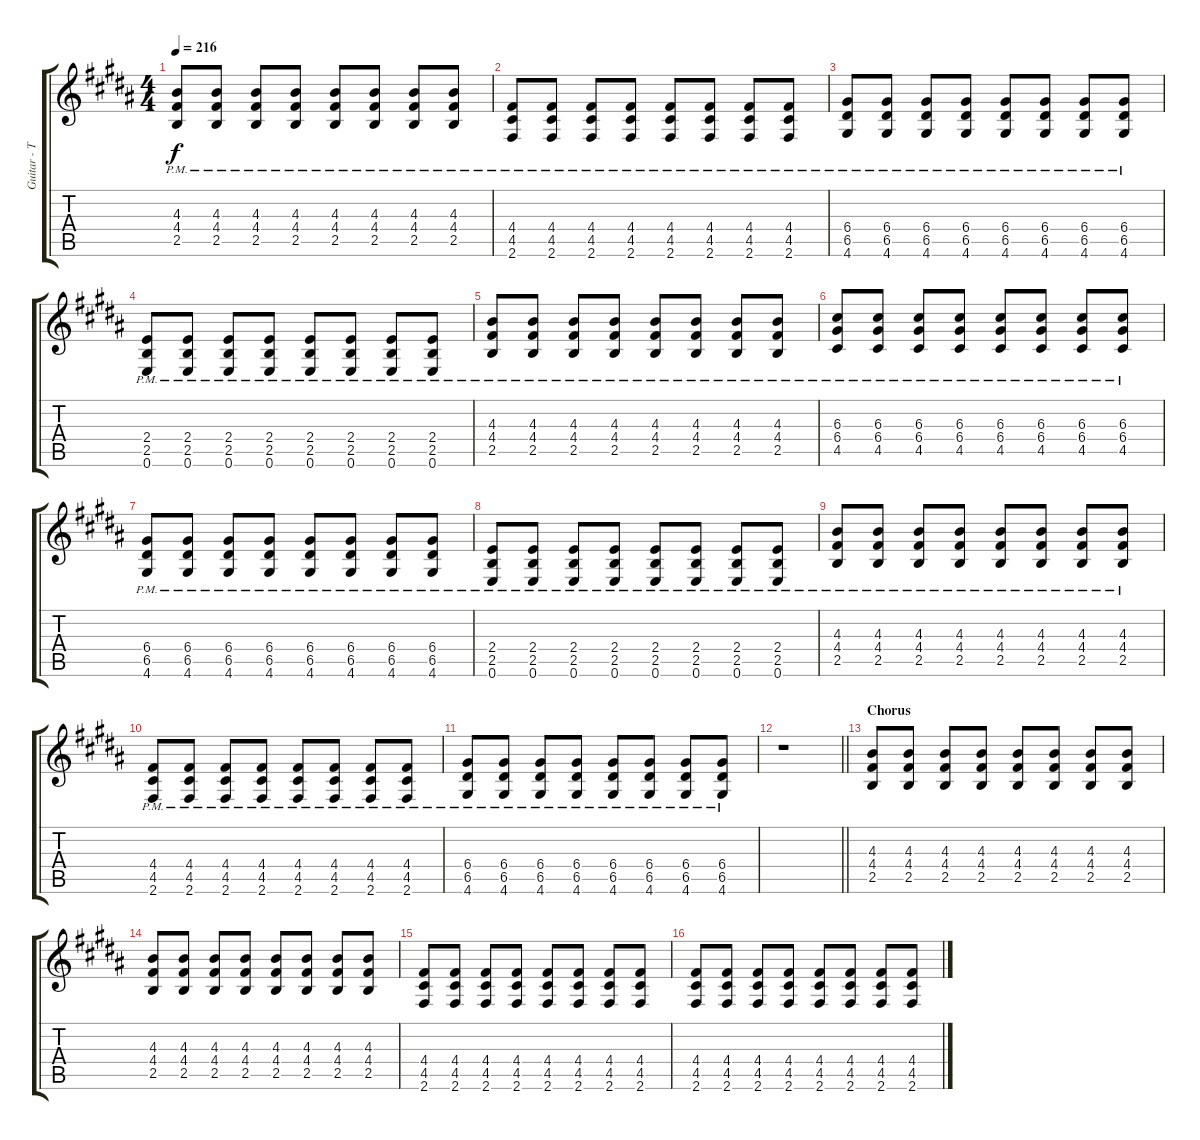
\track ("Guitar - Tom DeLonge" "Guitar - T") {instrument overdrivenguitar}
\staff {score tabs}
\tuning (E4 B3 G3 D3 A2 E2) {hide}
\ts (4 4)
\tempo 216
\clef g2
\ks b
(4.3{pm} 4.4{pm} 2.5{pm}).8{dy f} (4.3{pm} 4.4{pm} 2.5{pm}).8 (4.3{pm} 4.4{pm} 2.5{pm}).8 (4.3{pm} 4.4{pm} 2.5{pm}).8 (4.3{pm} 4.4{pm} 2.5{pm}).8 (4.3{pm} 4.4{pm} 2.5{pm}).8 (4.3{pm} 4.4{pm} 2.5{pm}).8 (4.3{pm} 4.4{pm} 2.5{pm}).8 |
(4.4{pm} 4.5{pm} 2.6{pm}).8 (4.4{pm} 4.5{pm} 2.6{pm}).8 (4.4{pm} 4.5{pm} 2.6{pm}).8 (4.4{pm} 4.5{pm} 2.6{pm}).8 (4.4{pm} 4.5{pm} 2.6{pm}).8 (4.4{pm} 4.5{pm} 2.6{pm}).8 (4.4{pm} 4.5{pm} 2.6{pm}).8 (4.4{pm} 4.5{pm} 2.6{pm}).8 |
(6.4{pm} 6.5{pm} 4.6{pm}).8 (6.4{pm} 6.5{pm} 4.6{pm}).8 (6.4{pm} 6.5{pm} 4.6{pm}).8 (6.4{pm} 6.5{pm} 4.6{pm}).8 (6.4{pm} 6.5{pm} 4.6{pm}).8 (6.4{pm} 6.5{pm} 4.6{pm}).8 (6.4{pm} 6.5{pm} 4.6{pm}).8 (6.4{pm} 6.5{pm} 4.6{pm}).8 |
(2.4{pm} 2.5{pm} 0.6{pm}).8 (2.4{pm} 2.5{pm} 0.6{pm}).8 (2.4{pm} 2.5{pm} 0.6{pm}).8 (2.4{pm} 2.5{pm} 0.6{pm}).8 (2.4{pm} 2.5{pm} 0.6{pm}).8 (2.4{pm} 2.5{pm} 0.6{pm}).8 (2.4{pm} 2.5{pm} 0.6{pm}).8 (2.4{pm} 2.5{pm} 0.6{pm}).8 |
(4.3{pm} 4.4{pm} 2.5{pm}).8 (4.3{pm} 4.4{pm} 2.5{pm}).8 (4.3{pm} 4.4{pm} 2.5{pm}).8 (4.3{pm} 4.4{pm} 2.5{pm}).8 (4.3{pm} 4.4{pm} 2.5{pm}).8 (4.3{pm} 4.4{pm} 2.5{pm}).8 (4.3{pm} 4.4{pm} 2.5{pm}).8 (4.3{pm} 4.4{pm} 2.5{pm}).8 |
(6.3{pm} 6.4{pm} 4.5{pm}).8 (6.3{pm} 6.4{pm} 4.5{pm}).8 (6.3{pm} 6.4{pm} 4.5{pm}).8 (6.3{pm} 6.4{pm} 4.5{pm}).8 (6.3{pm} 6.4{pm} 4.5{pm}).8 (6.3{pm} 6.4{pm} 4.5{pm}).8 (6.3{pm} 6.4{pm} 4.5{pm}).8 (6.3{pm} 6.4{pm} 4.5{pm}).8 |
(6.4{pm} 6.5{pm} 4.6{pm}).8 (6.4{pm} 6.5{pm} 4.6{pm}).8 (6.4{pm} 6.5{pm} 4.6{pm}).8 (6.4{pm} 6.5{pm} 4.6{pm}).8 (6.4{pm} 6.5{pm} 4.6{pm}).8 (6.4{pm} 6.5{pm} 4.6{pm}).8 (6.4{pm} 6.5{pm} 4.6{pm}).8 (6.4{pm} 6.5{pm} 4.6{pm}).8 |
(2.4{pm} 2.5{pm} 0.6{pm}).8 (2.4{pm} 2.5{pm} 0.6{pm}).8 (2.4{pm} 2.5{pm} 0.6{pm}).8 (2.4{pm} 2.5{pm} 0.6{pm}).8 (2.4{pm} 2.5{pm} 0.6{pm}).8 (2.4{pm} 2.5{pm} 0.6{pm}).8 (2.4{pm} 2.5{pm} 0.6{pm}).8 (2.4{pm} 2.5{pm} 0.6{pm}).8 |
(4.3{pm} 4.4{pm} 2.5{pm}).8 (4.3{pm} 4.4{pm} 2.5{pm}).8 (4.3{pm} 4.4{pm} 2.5{pm}).8 (4.3{pm} 4.4{pm} 2.5{pm}).8 (4.3{pm} 4.4{pm} 2.5{pm}).8 (4.3{pm} 4.4{pm} 2.5{pm}).8 (4.3{pm} 4.4{pm} 2.5{pm}).8 (4.3{pm} 4.4{pm} 2.5{pm}).8 |
(4.4{pm} 4.5{pm} 2.6{pm}).8 (4.4{pm} 4.5{pm} 2.6{pm}).8 (4.4{pm} 4.5{pm} 2.6{pm}).8 (4.4{pm} 4.5{pm} 2.6{pm}).8 (4.4{pm} 4.5{pm} 2.6{pm}).8 (4.4{pm} 4.5{pm} 2.6{pm}).8 (4.4{pm} 4.5{pm} 2.6{pm}).8 (4.4{pm} 4.5{pm} 2.6{pm}).8 |
(6.4{pm} 6.5{pm} 4.6{pm}).8 (6.4{pm} 6.5{pm} 4.6{pm}).8 (6.4{pm} 6.5{pm} 4.6{pm}).8 (6.4{pm} 6.5{pm} 4.6{pm}).8 (6.4{pm} 6.5{pm} 4.6{pm}).8 (6.4{pm} 6.5{pm} 4.6{pm}).8 (6.4{pm} 6.5{pm} 4.6{pm}).8 (6.4{pm} 6.5{pm} 4.6{pm}).8 |
\barLineRight lightlight
r.1 |
\section ("" "Chorus")
(4.3 4.4 2.5).8 (4.3 4.4 2.5).8 (4.3 4.4 2.5).8 (4.3 4.4 2.5).8 (4.3 4.4 2.5).8 (4.3 4.4 2.5).8 (4.3 4.4 2.5).8 (4.3 4.4 2.5).8 |
(4.3 4.4 2.5).8 (4.3 4.4 2.5).8 (4.3 4.4 2.5).8 (4.3 4.4 2.5).8 (4.3 4.4 2.5).8 (4.3 4.4 2.5).8 (4.3 4.4 2.5).8 (4.3 4.4 2.5).8 |
(4.4 4.5 2.6).8 (4.4 4.5 2.6).8 (4.4 4.5 2.6).8 (4.4 4.5 2.6).8 (4.4 4.5 2.6).8 (4.4 4.5 2.6).8 (4.4 4.5 2.6).8 (4.4 4.5 2.6).8 |
(4.4 4.5 2.6).8 (4.4 4.5 2.6).8 (4.4 4.5 2.6).8 (4.4 4.5 2.6).8 (4.4 4.5 2.6).8 (4.4 4.5 2.6).8 (4.4 4.5 2.6).8 (4.4 4.5 2.6).8
